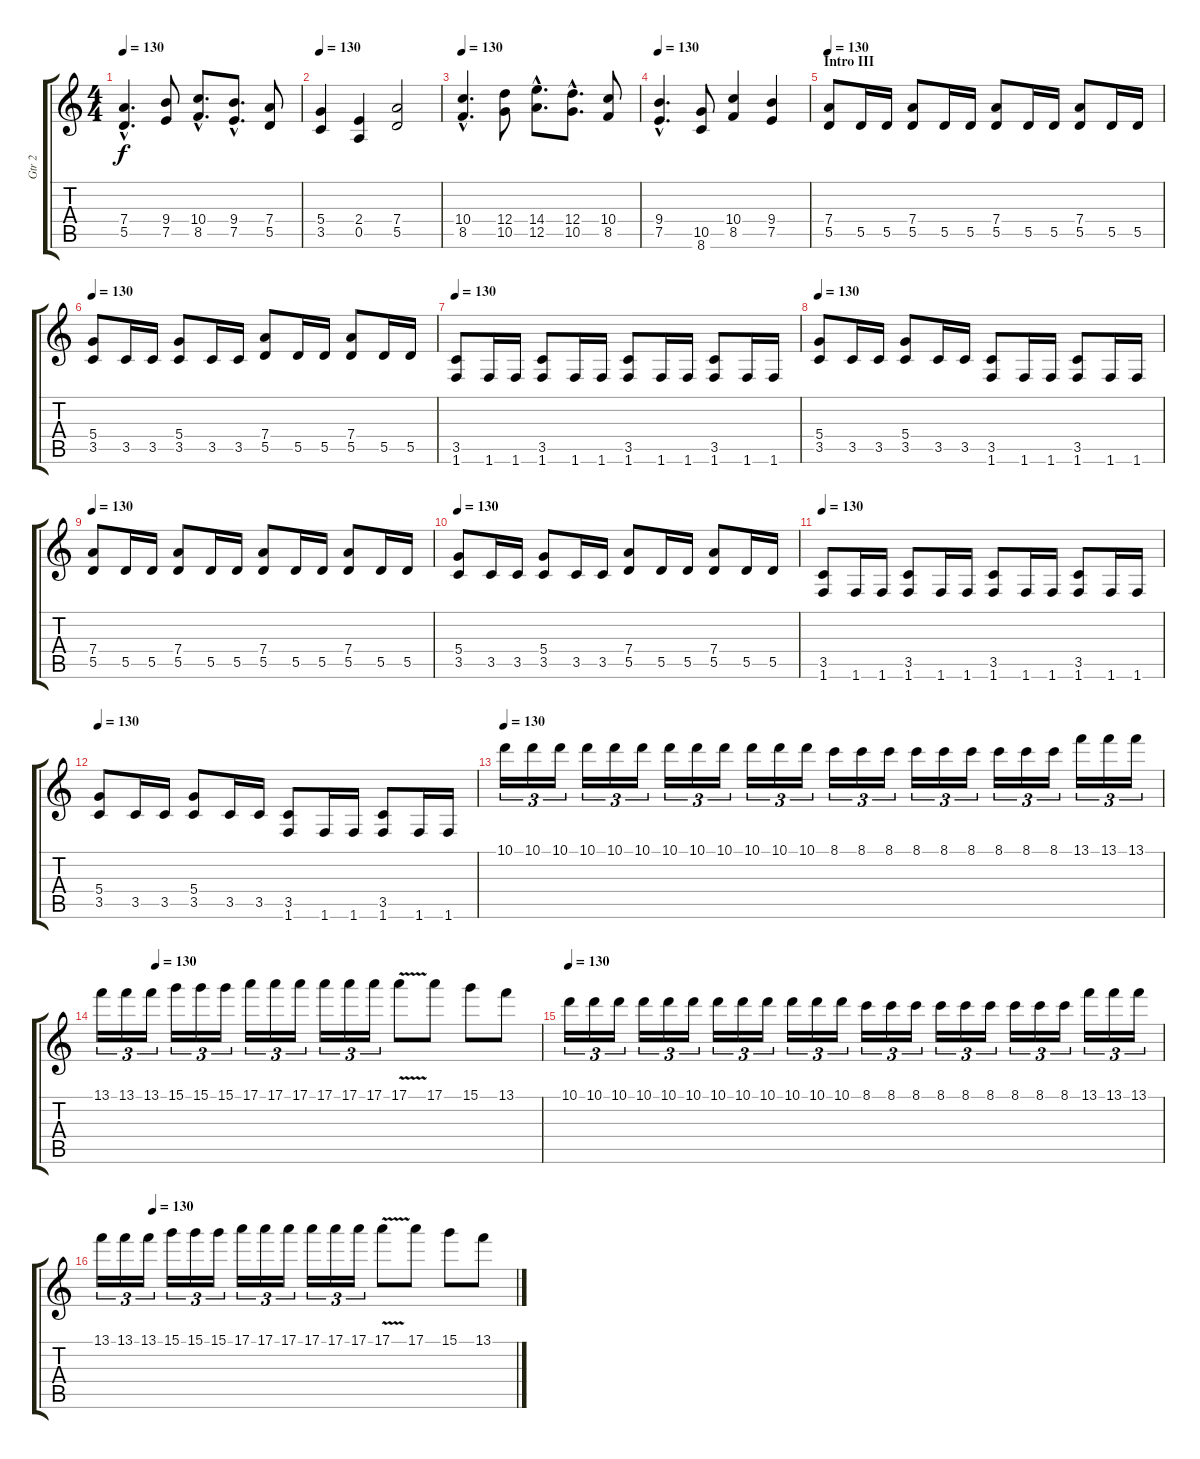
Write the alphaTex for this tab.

\track ("Gtr 2" "Gtr 2") {instrument distortionguitar}
\staff {score tabs}
\tuning (E4 B3 G3 D3 A2 E2) {hide}
\ts (4 4)
\tempo 130
\clef g2
\ks c
(7.4{hac} 5.5{hac}).4{d dy f} (9.4 7.5).8 (10.4{hac} 8.5{hac}).8{d} (9.4{hac} 7.5{hac}).8{d} (7.4 5.5).8 |
\tempo 130
(5.4 3.5).4 (2.4 0.5).4 (7.4 5.5).2 |
\tempo 130
(10.4{hac} 8.5{hac}).4{d} (12.4 10.5).8 (14.4{hac} 12.5{hac}).8{d} (12.4{hac} 10.5{hac}).8{d} (10.4 8.5).8 |
\tempo 130
(9.4{hac} 7.5{hac}).4{d} (10.5 8.6).8 (10.4 8.5).4 (9.4 7.5).4 |
\section ("" "Intro III")
\tempo 130
(7.4 5.5).8 5.5.16 5.5.16 (7.4 5.5).8 5.5.16 5.5.16 (7.4 5.5).8 5.5.16 5.5.16 (7.4 5.5).8 5.5.16 5.5.16 |
\tempo 130
(5.4 3.5).8 3.5.16 3.5.16 (5.4 3.5).8 3.5.16 3.5.16 (7.4 5.5).8 5.5.16 5.5.16 (7.4 5.5).8 5.5.16 5.5.16 |
\tempo 130
(3.5 1.6).8 1.6.16 1.6.16 (3.5 1.6).8 1.6.16 1.6.16 (3.5 1.6).8 1.6.16 1.6.16 (3.5 1.6).8 1.6.16 1.6.16 |
\tempo 130
(5.4 3.5).8 3.5.16 3.5.16 (5.4 3.5).8 3.5.16 3.5.16 (3.5 1.6).8 1.6.16 1.6.16 (3.5 1.6).8 1.6.16 1.6.16 |
\tempo 130
(7.4 5.5).8 5.5.16 5.5.16 (7.4 5.5).8 5.5.16 5.5.16 (7.4 5.5).8 5.5.16 5.5.16 (7.4 5.5).8 5.5.16 5.5.16 |
\tempo 130
(5.4 3.5).8 3.5.16 3.5.16 (5.4 3.5).8 3.5.16 3.5.16 (7.4 5.5).8 5.5.16 5.5.16 (7.4 5.5).8 5.5.16 5.5.16 |
\tempo 130
(3.5 1.6).8 1.6.16 1.6.16 (3.5 1.6).8 1.6.16 1.6.16 (3.5 1.6).8 1.6.16 1.6.16 (3.5 1.6).8 1.6.16 1.6.16 |
\tempo 130
(5.4 3.5).8 3.5.16 3.5.16 (5.4 3.5).8 3.5.16 3.5.16 (3.5 1.6).8 1.6.16 1.6.16 (3.5 1.6).8 1.6.16 1.6.16 |
\section ("" "")
\tempo 130
10.1.16{tu (3 2)} 10.1.16{tu (3 2)} 10.1.16{tu (3 2)} 10.1.16{tu (3 2)} 10.1.16{tu (3 2)} 10.1.16{tu (3 2)} 10.1.16{tu (3 2)} 10.1.16{tu (3 2)} 10.1.16{tu (3 2)} 10.1.16{tu (3 2)} 10.1.16{tu (3 2)} 10.1.16{tu (3 2)} 8.1.16{tu (3 2)} 8.1.16{tu (3 2)} 8.1.16{tu (3 2)} 8.1.16{tu (3 2)} 8.1.16{tu (3 2)} 8.1.16{tu (3 2)} 8.1.16{tu (3 2)} 8.1.16{tu (3 2)} 8.1.16{tu (3 2)} 13.1.16{tu (3 2)} 13.1.16{tu (3 2)} 13.1.16{tu (3 2)} |
\tempo (130 0.125)
13.1.16{tu (3 2)} 13.1.16{tu (3 2)} 13.1.16{tu (3 2)} 15.1.16{tu (3 2)} 15.1.16{tu (3 2)} 15.1.16{tu (3 2)} 17.1.16{tu (3 2)} 17.1.16{tu (3 2)} 17.1.16{tu (3 2)} 17.1.16{tu (3 2)} 17.1.16{tu (3 2)} 17.1.16{tu (3 2)} 17.1{v}.8 17.1.8 15.1.8 13.1.8 |
\tempo 130
10.1.16{tu (3 2)} 10.1.16{tu (3 2)} 10.1.16{tu (3 2)} 10.1.16{tu (3 2)} 10.1.16{tu (3 2)} 10.1.16{tu (3 2)} 10.1.16{tu (3 2)} 10.1.16{tu (3 2)} 10.1.16{tu (3 2)} 10.1.16{tu (3 2)} 10.1.16{tu (3 2)} 10.1.16{tu (3 2)} 8.1.16{tu (3 2)} 8.1.16{tu (3 2)} 8.1.16{tu (3 2)} 8.1.16{tu (3 2)} 8.1.16{tu (3 2)} 8.1.16{tu (3 2)} 8.1.16{tu (3 2)} 8.1.16{tu (3 2)} 8.1.16{tu (3 2)} 13.1.16{tu (3 2)} 13.1.16{tu (3 2)} 13.1.16{tu (3 2)} |
\tempo (130 0.125)
13.1.16{tu (3 2)} 13.1.16{tu (3 2)} 13.1.16{tu (3 2)} 15.1.16{tu (3 2)} 15.1.16{tu (3 2)} 15.1.16{tu (3 2)} 17.1.16{tu (3 2)} 17.1.16{tu (3 2)} 17.1.16{tu (3 2)} 17.1.16{tu (3 2)} 17.1.16{tu (3 2)} 17.1.16{tu (3 2)} 17.1{v}.8 17.1.8 15.1.8 13.1.8
